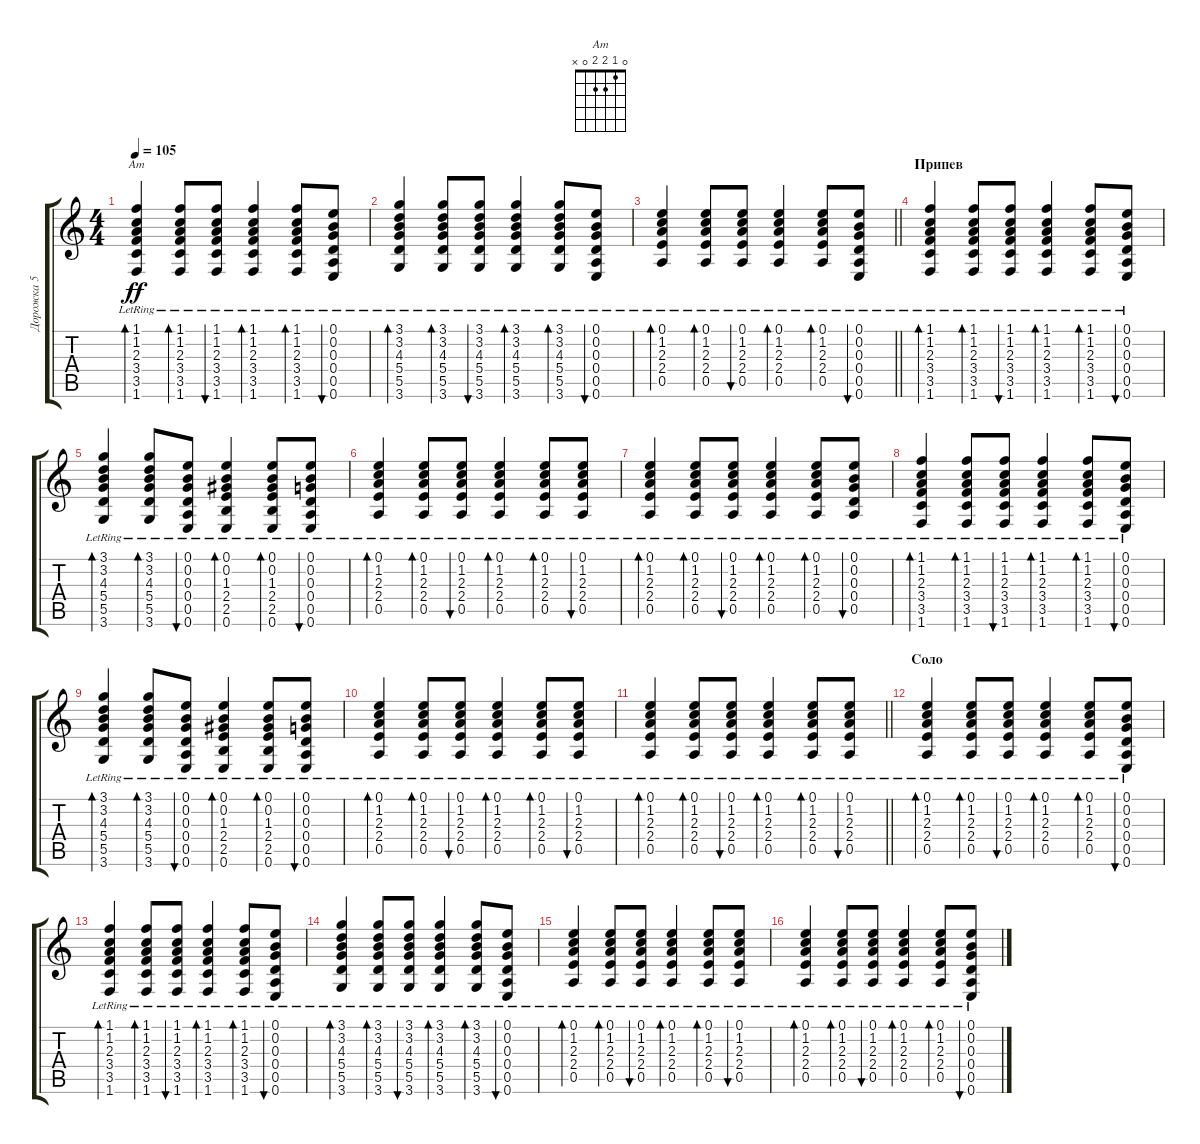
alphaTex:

\track ("Дорожка 5" "Дорожка 5") {instrument electricguitarclean}
\staff {score tabs}
\tuning (E4 B3 G3 D3 A2 E2) {hide}
\chord ("Am" 0 1 2 2 0 x)
\ts (4 4)
\tempo 105
\clef g2
\ks c
(1.1 1.2{lr} 2.3{lr} 3.4{lr} 3.5{lr} 1.6).4{bd 60 ch "Am" dy ff volume 6} (1.1{lr} 1.2{lr} 2.3{lr} 3.4{lr} 3.5{lr} 1.6).8{bd 60} (1.1{lr} 1.2{lr} 2.3{lr} 3.4{lr} 3.5 1.6).8{bu 60} (1.1 1.2{lr} 2.3{lr} 3.4{lr} 3.5{lr} 1.6).4{bd 60 beam merge} (1.1 1.2{lr} 2.3{lr} 3.4{lr} 3.5 1.6).8{bd 60} (0.1{lr} 0.2{lr} 0.3 0.4{lr} 0.5 0.6).8{bu 60} |
(3.1 3.2{lr} 4.3{lr} 5.4{lr} 5.5{lr} 3.6).4{bd 60 volume 6} (3.1{lr} 3.2{lr} 4.3{lr} 5.4{lr} 5.5{lr} 3.6).8{bd 60} (3.1{lr} 3.2{lr} 4.3{lr} 5.4{lr} 5.5 3.6).8{bu 60} (3.1 3.2{lr} 4.3{lr} 5.4{lr} 5.5{lr} 3.6).4{bd 60 beam merge} (3.1 3.2{lr} 4.3{lr} 5.4{lr} 5.5 3.6).8{bd 60} (0.1{lr} 0.2{lr} 0.3 0.4{lr} 0.5 0.6).8{bu 60} |
\barLineRight lightlight
(0.1 1.2{lr} 2.3{lr} 2.4{lr} 0.5{lr}).4{bd 60 volume 6} (0.1{lr} 1.2{lr} 2.3{lr} 2.4{lr} 0.5{lr}).8{bd 60} (0.1{lr} 1.2{lr} 2.3{lr} 2.4{lr} 0.5).8{bu 60} (0.1 1.2{lr} 2.3{lr} 2.4{lr} 0.5{lr}).4{bd 60 beam merge} (0.1 1.2{lr} 2.3{lr} 2.4{lr} 0.5).8{bd 60} (0.1 0.2{lr} 0.3{lr} 0.4{lr} 0.5 0.6).8{bu 60} |
\section ("" "Припев")
(1.1 1.2{lr} 2.3{lr} 3.4{lr} 3.5{lr} 1.6).4{bd 60 volume 6} (1.1{lr} 1.2{lr} 2.3{lr} 3.4{lr} 3.5{lr} 1.6).8{bd 60} (1.1{lr} 1.2{lr} 2.3{lr} 3.4{lr} 3.5 1.6).8{bu 60} (1.1 1.2{lr} 2.3{lr} 3.4{lr} 3.5{lr} 1.6).4{bd 60 beam merge} (1.1 1.2{lr} 2.3{lr} 3.4{lr} 3.5 1.6).8{bd 60} (0.1{lr} 0.2{lr} 0.3 0.4{lr} 0.5 0.6).8{bu 60} |
(3.1 3.2{lr} 4.3{lr} 5.4{lr} 5.5{lr} 3.6).4{bd 60 volume 6} (3.1{lr} 3.2{lr} 4.3{lr} 5.4{lr} 5.5{lr} 3.6).8{bd 60} (0.1{lr} 0.2{lr} 0.3{lr} 0.4{lr} 0.5 0.6).8{bu 60} (0.1 0.2 1.3{lr} 2.4{lr} 2.5{lr} 0.6).4{bd 60 beam merge} (0.1 0.2{lr} 1.3{lr} 2.4{lr} 2.5 0.6).8{bd 60} (0.1{lr} 0.2{lr} 0.3 0.4{lr} 0.5 0.6).8{bu 60} |
(0.1 1.2{lr} 2.3{lr} 2.4{lr} 0.5{lr}).4{bd 60 volume 6} (0.1{lr} 1.2{lr} 2.3{lr} 2.4{lr} 0.5{lr}).8{bd 60} (0.1{lr} 1.2{lr} 2.3{lr} 2.4{lr} 0.5).8{bu 60} (0.1 1.2{lr} 2.3{lr} 2.4{lr} 0.5{lr}).4{bd 60 beam merge} (0.1 1.2{lr} 2.3{lr} 2.4{lr} 0.5).8{bd 60} (0.1{lr} 1.2{lr} 2.3{lr} 2.4{lr} 0.5).8{bu 60} |
(0.1 1.2{lr} 2.3{lr} 2.4{lr} 0.5{lr}).4{bd 60 volume 6} (0.1{lr} 1.2{lr} 2.3{lr} 2.4{lr} 0.5{lr}).8{bd 60} (0.1{lr} 1.2{lr} 2.3{lr} 2.4{lr} 0.5).8{bu 60} (0.1 1.2{lr} 2.3{lr} 2.4{lr} 0.5{lr}).4{bd 60 beam merge} (0.1 1.2{lr} 2.3{lr} 2.4{lr} 0.5).8{bd 60} (0.1{lr} 0.2{lr} 0.3{lr} 0.4 0.5).8{bu 60} |
(1.1 1.2{lr} 2.3{lr} 3.4{lr} 3.5{lr} 1.6).4{bd 60 volume 6} (1.1{lr} 1.2{lr} 2.3{lr} 3.4{lr} 3.5{lr} 1.6).8{bd 60} (1.1{lr} 1.2{lr} 2.3{lr} 3.4{lr} 3.5 1.6).8{bu 60} (1.1 1.2{lr} 2.3{lr} 3.4{lr} 3.5{lr} 1.6).4{bd 60 beam merge} (1.1 1.2{lr} 2.3{lr} 3.4{lr} 3.5 1.6).8{bd 60} (0.1{lr} 0.2{lr} 0.3 0.4{lr} 0.5 0.6).8{bu 60} |
(3.1 3.2{lr} 4.3{lr} 5.4{lr} 5.5{lr} 3.6).4{bd 60 volume 6} (3.1{lr} 3.2{lr} 4.3{lr} 5.4{lr} 5.5{lr} 3.6).8{bd 60} (0.1{lr} 0.2{lr} 0.3{lr} 0.4{lr} 0.5 0.6).8{bu 60} (0.1 0.2 1.3{lr} 2.4{lr} 2.5{lr} 0.6).4{bd 60 beam merge} (0.1 0.2{lr} 1.3{lr} 2.4{lr} 2.5 0.6).8{bd 60} (0.1{lr} 0.2{lr} 0.3 0.4{lr} 0.5 0.6).8{bu 60} |
(0.1 1.2{lr} 2.3{lr} 2.4{lr} 0.5{lr}).4{bd 60 volume 6} (0.1{lr} 1.2{lr} 2.3{lr} 2.4{lr} 0.5{lr}).8{bd 60} (0.1{lr} 1.2{lr} 2.3{lr} 2.4{lr} 0.5).8{bu 60} (0.1 1.2{lr} 2.3{lr} 2.4{lr} 0.5{lr}).4{bd 60 beam merge} (0.1 1.2{lr} 2.3{lr} 2.4{lr} 0.5).8{bd 60} (0.1{lr} 1.2{lr} 2.3{lr} 2.4{lr} 0.5).8{bu 60} |
\barLineRight lightlight
(0.1 1.2{lr} 2.3{lr} 2.4{lr} 0.5{lr}).4{bd 60 volume 6} (0.1{lr} 1.2{lr} 2.3{lr} 2.4{lr} 0.5{lr}).8{bd 60} (0.1{lr} 1.2{lr} 2.3{lr} 2.4{lr} 0.5).8{bu 60} (0.1 1.2{lr} 2.3{lr} 2.4{lr} 0.5{lr}).4{bd 60 beam merge} (0.1 1.2{lr} 2.3{lr} 2.4{lr} 0.5).8{bd 60} (0.1{lr} 1.2{lr} 2.3{lr} 2.4{lr} 0.5).8{bu 60} |
\section ("" "Соло")
(0.1 1.2{lr} 2.3{lr} 2.4{lr} 0.5{lr}).4{bd 60 volume 6} (0.1{lr} 1.2{lr} 2.3{lr} 2.4{lr} 0.5{lr}).8{bd 60} (0.1{lr} 1.2{lr} 2.3{lr} 2.4{lr} 0.5).8{bu 60} (0.1 1.2{lr} 2.3{lr} 2.4{lr} 0.5{lr}).4{bd 60 beam merge} (0.1 1.2{lr} 2.3{lr} 2.4{lr} 0.5).8{bd 60} (0.1{lr} 0.2{lr} 0.3{lr} 0.4{lr} 0.5 0.6).8{bu 60} |
(1.1 1.2{lr} 2.3{lr} 3.4{lr} 3.5{lr} 1.6).4{bd 60 volume 6} (1.1{lr} 1.2{lr} 2.3{lr} 3.4{lr} 3.5{lr} 1.6).8{bd 60} (1.1{lr} 1.2{lr} 2.3{lr} 3.4{lr} 3.5 1.6).8{bu 60} (1.1 1.2{lr} 2.3{lr} 3.4{lr} 3.5{lr} 1.6).4{bd 60 beam merge} (1.1 1.2{lr} 2.3{lr} 3.4{lr} 3.5 1.6).8{bd 60} (0.1{lr} 0.2{lr} 0.3 0.4{lr} 0.5 0.6).8{bu 60} |
(3.1 3.2{lr} 4.3{lr} 5.4{lr} 5.5{lr} 3.6).4{bd 60 volume 6} (3.1{lr} 3.2{lr} 4.3{lr} 5.4{lr} 5.5{lr} 3.6).8{bd 60} (3.1{lr} 3.2{lr} 4.3{lr} 5.4{lr} 5.5 3.6).8{bu 60} (3.1 3.2{lr} 4.3{lr} 5.4{lr} 5.5{lr} 3.6).4{bd 60 beam merge} (3.1 3.2{lr} 4.3{lr} 5.4{lr} 5.5 3.6).8{bd 60} (0.1{lr} 0.2{lr} 0.3 0.4{lr} 0.5 0.6).8{bu 60} |
(0.1 1.2{lr} 2.3{lr} 2.4{lr} 0.5{lr}).4{bd 60 volume 6} (0.1{lr} 1.2{lr} 2.3{lr} 2.4{lr} 0.5{lr}).8{bd 60} (0.1{lr} 1.2{lr} 2.3{lr} 2.4{lr} 0.5).8{bu 60} (0.1 1.2{lr} 2.3{lr} 2.4{lr} 0.5{lr}).4{bd 60 beam merge} (0.1 1.2{lr} 2.3{lr} 2.4{lr} 0.5).8{bd 60} (0.1{lr} 1.2{lr} 2.3{lr} 2.4{lr} 0.5).8{bu 60} |
(0.1 1.2{lr} 2.3{lr} 2.4{lr} 0.5{lr}).4{bd 60 volume 6} (0.1{lr} 1.2{lr} 2.3{lr} 2.4{lr} 0.5{lr}).8{bd 60} (0.1{lr} 1.2{lr} 2.3{lr} 2.4{lr} 0.5).8{bu 60} (0.1 1.2{lr} 2.3{lr} 2.4{lr} 0.5{lr}).4{bd 60 beam merge} (0.1 1.2{lr} 2.3{lr} 2.4{lr} 0.5).8{bd 60} (0.1{lr} 0.2{lr} 0.3{lr} 0.4{lr} 0.5 0.6).8{bu 60}
